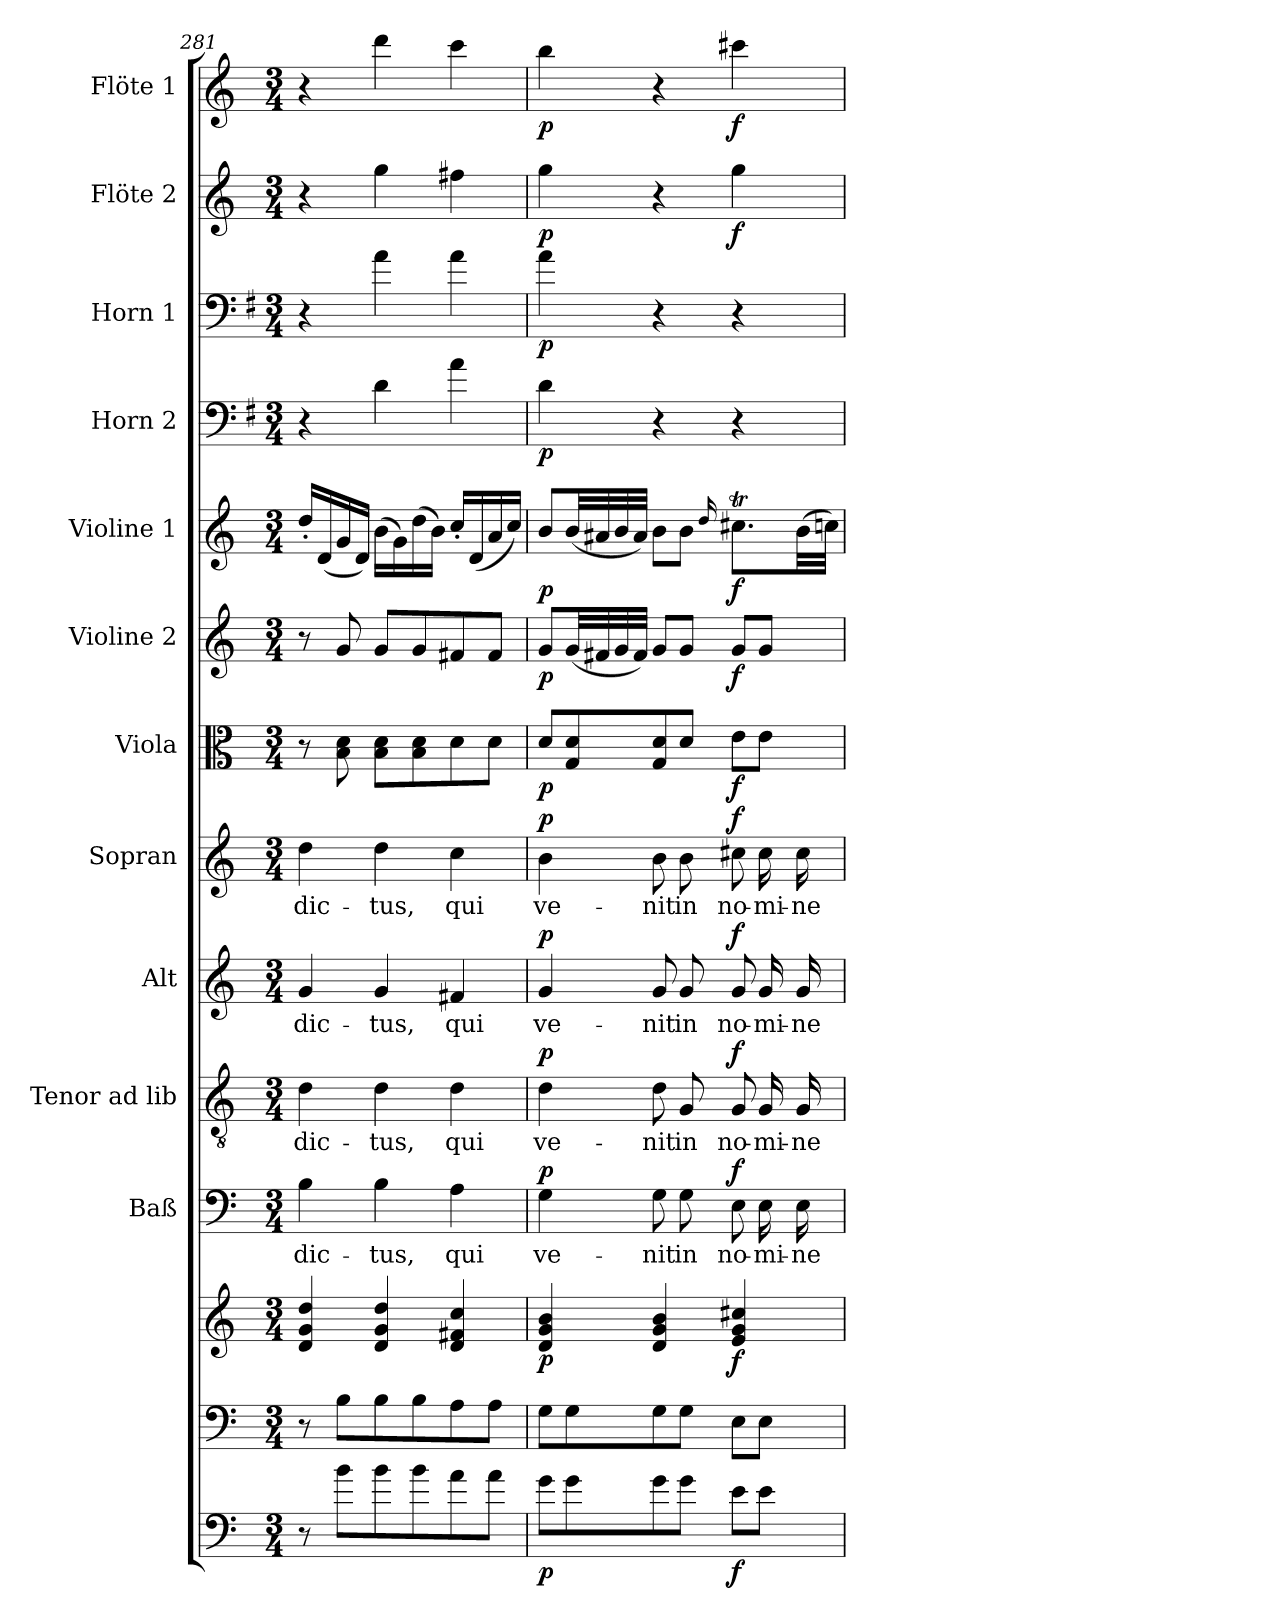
**kern	**dynam	**kern	**kern	**dynam	**kern	**text	**dynam	**kern	**text	**dynam	**kern	**text	**dynam	**kern	**text	**dynam	**kern	**dynam	**kern	**dynam	**kern	**dynam	**kern	**dynam	**kern	**dynam	**kern	**dynam	**kern	**dynam
*part13	*part13	*part12	*part12	*part12	*part11	*part11	*part11	*part10	*part10	*part10	*part9	*part9	*part9	*part8	*part8	*part8	*part7	*part7	*part6	*part6	*part5	*part5	*part4	*part4	*part3	*part3	*part2	*part2	*part1	*part1
*staff14	*staff14	*staff13	*staff12	*staff12/13	*staff11	*staff11	*staff11	*staff10	*staff10	*staff10	*staff9	*staff9	*staff9	*staff8	*staff8	*staff8	*staff7	*staff7	*staff6	*staff6	*staff5	*staff5	*staff4	*staff4	*staff3	*staff3	*staff2	*staff2	*staff1	*staff1
*	*	*	*	*	*I"Baß	*	*	*I"Tenor ad lib	*	*	*I"Alt	*	*	*I"Sopran	*	*	*I"Viola	*	*I"Violine 2	*	*I"Violine 1	*	*I"Horn 2	*	*I"Horn 1	*	*I"Flöte 2	*	*I"Flöte 1	*
*	*	*	*	*	*I'Baß	*	*	*I'Ten	*	*	*I'Alt	*	*	*I'Sop	*	*	*I'Vla.	*	*I'Vln. 2	*	*I'Vln. 1	*	*I'Hrn. 2	*	*I'Hrn. 1	*	*I'Fl. 2	*	*I'Fl. 1	*
*clefF4	*	*clefF4	*clefG2	*	*clefF4	*	*	*clefGv2	*	*	*clefG2	*	*	*clefG2	*	*	*clefC3	*	*clefG2	*	*clefG2	*	*clefF4	*	*clefF4	*	*clefG2	*	*clefG2	*
*ITrd7c12	*	*	*	*	*	*	*	*	*	*	*	*	*	*	*	*	*	*	*	*	*	*	*ITrd4c7	*	*ITrd4c7	*	*	*	*	*
*k[]	*	*k[]	*k[]	*	*k[]	*	*	*k[]	*	*	*k[]	*	*	*k[]	*	*	*k[]	*	*k[]	*	*k[]	*	*k[]	*	*k[]	*	*k[]	*	*k[]	*
*C:	*	*C:	*C:	*	*C:	*	*	*C:	*	*	*C:	*	*	*C:	*	*	*C:	*	*C:	*	*C:	*	*C:	*	*C:	*	*C:	*	*C:	*
*M3/4	*	*M3/4	*M3/4	*	*M3/4	*	*	*M3/4	*	*	*M3/4	*	*	*M3/4	*	*	*M3/4	*	*M3/4	*	*M3/4	*	*M3/4	*	*M3/4	*	*M3/4	*	*M3/4	*
=281	=281	=281	=281	=281	=281	=281	=281	=281	=281	=281	=281	=281	=281	=281	=281	=281	=281	=281	=281	=281	=281	=281	=281	=281	=281	=281	=281	=281	=281	=281
!	!	!	!	!	!	!LO:LY:b	!	!	!LO:LY:b	!	!	!LO:LY:b	!	!	!LO:LY:b	!	!	!	!	!	!	!	!	!	!	!	!	!	!	!
8r	.	8r	4d/ 4g/ 4dd/	.	4B\	-dic-	.	4d\	-dic-	.	4g/	-dic-	.	4dd\	-dic-	.	8r	.	8r	.	16dd'</LL	.	4r	.	4r	.	4r	.	4r	.
.	.	.	.	.	.	.	.	.	.	.	.	.	.	.	.	.	.	.	.	.	(<16d/	.	.	.	.	.	.	.	.	.
8B\L	.	8B\L	.	.	.	.	.	.	.	.	.	.	.	.	.	.	8B\ 8d\	.	8g/	.	16g/	.	.	.	.	.	.	.	.	.
.	.	.	.	.	.	.	.	.	.	.	.	.	.	.	.	.	.	.	.	.	16d/JJ)	.	.	.	.	.	.	.	.	.
!	!	!	!	!	!	!LO:LY:b	!	!	!LO:LY:b	!	!	!LO:LY:b	!	!	!LO:LY:b	!	!	!	!	!	!	!	!	!	!	!	!	!	!	!
8B\	.	8B\	4d/ 4g/ 4dd/	.	4B\	-tus,	.	4d\	-tus,	.	4g/	-tus,	.	4dd\	-tus,	.	8B\ 8d\L	.	8g/L	.	(>16b\LL	.	4G\	.	4d\	.	4gg\	.	4ddd\	.
.	.	.	.	.	.	.	.	.	.	.	.	.	.	.	.	.	.	.	.	.	16g\)	.	.	.	.	.	.	.	.	.
8B\	.	8B\	.	.	.	.	.	.	.	.	.	.	.	.	.	.	8B\ 8d\	.	8g/	.	(>16dd\	.	.	.	.	.	.	.	.	.
.	.	.	.	.	.	.	.	.	.	.	.	.	.	.	.	.	.	.	.	.	16b\JJ)	.	.	.	.	.	.	.	.	.
!	!	!	!	!	!	!LO:LY:b	!	!	!LO:LY:b	!	!	!LO:LY:b	!	!	!LO:LY:b	!	!	!	!	!	!	!	!	!	!	!	!	!	!	!
8A\	.	8A\	4d/ 4f#X/ 4cc/	.	4A\	qui	.	4d\	qui	.	4f#X/	qui	.	4cc\	qui	.	8d\	.	8f#X/	.	16cc'</LL	.	4d\	.	4d\	.	4ff#X\	.	4ccc\	.
.	.	.	.	.	.	.	.	.	.	.	.	.	.	.	.	.	.	.	.	.	(<16d/	.	.	.	.	.	.	.	.	.
8A\J	.	8A\J	.	.	.	.	.	.	.	.	.	.	.	.	.	.	8d\J	.	8f#/J	.	16a/	.	.	.	.	.	.	.	.	.
.	.	.	.	.	.	.	.	.	.	.	.	.	.	.	.	.	.	.	.	.	16cc/JJ)	.	.	.	.	.	.	.	.	.
=282	=282	=282	=282	=282	=282	=282	=282	=282	=282	=282	=282	=282	=282	=282	=282	=282	=282	=282	=282	=282	=282	=282	=282	=282	=282	=282	=282	=282	=282	=282
!	!LO:DY:b	!	!	!LO:DY:b	!	!LO:LY:b	!LO:DY:a	!	!LO:LY:b	!LO:DY:a	!	!LO:LY:b	!LO:DY:a	!	!LO:LY:b	!LO:DY:a	!	!LO:DY:b	!	!LO:DY:b	!	!LO:DY:b	!	!LO:DY:b	!	!LO:DY:b	!	!LO:DY:b	!	!LO:DY:b
8G\L	p	8G\L	4d/ 4g/ 4b/	p	4G\	ve-	p	4d\	ve-	p	4g/	ve-	p	4b\	ve-	p	8d/L	p	8g/L	p	8b/L	p	4G\	p	4d\	p	4gg\	p	4bb\	p
8G\	.	8G\	.	.	.	.	.	.	.	.	.	.	.	.	.	.	8G/ 8d/	.	(<32g/LL	.	(<32b/LL	.	.	.	.	.	.	.	.	.
.	.	.	.	.	.	.	.	.	.	.	.	.	.	.	.	.	.	.	32f#X/	.	32a#X/	.	.	.	.	.	.	.	.	.
.	.	.	.	.	.	.	.	.	.	.	.	.	.	.	.	.	.	.	32g/	.	32b/	.	.	.	.	.	.	.	.	.
.	.	.	.	.	.	.	.	.	.	.	.	.	.	.	.	.	.	.	32f#/JJJ)	.	32a#/JJJ)	.	.	.	.	.	.	.	.	.
!	!	!	!	!	!	!LO:LY:b	!	!	!LO:LY:b	!	!	!LO:LY:b	!	!	!LO:LY:b	!	!	!	!	!	!	!	!	!	!	!	!	!	!	!
8G\	.	8G\	4d/ 4g/ 4b/	.	8G\	-nit	.	8d\	-nit	.	8g/	-nit	.	8b\	-nit	.	8G/ 8d/	.	8g/L	.	8b\L	.	4r	.	4r	.	4r	.	4r	.
!	!	!	!	!	!	!LO:LY:b	!	!	!LO:LY:b	!	!	!LO:LY:b	!	!	!LO:LY:b	!	!	!	!	!	!	!	!	!	!	!	!	!	!	!
8G\J	.	8G\J	.	.	8G\	in	.	8G/	in	.	8g/	in	.	8b\	in	.	8d/J	.	8g/J	.	8b\J	.	.	.	.	.	.	.	.	.
.	.	.	.	.	.	.	.	.	.	.	.	.	.	.	.	.	.	.	.	.	16qqdd/	.	.	.	.	.	.	.	.	.
!	!LO:DY:b	!	!	!LO:DY:b	!	!LO:LY:b	!LO:DY:a	!	!LO:LY:b	!LO:DY:a	!	!LO:LY:b	!LO:DY:a	!	!LO:LY:b	!LO:DY:a	!	!LO:DY:b	!	!LO:DY:b	!	!LO:DY:b	!	!	!	!	!	!LO:DY:b	!	!LO:DY:b
8E\L	f	8E\L	4e/ 4g/ 4cc#X/	f	8E\	no-	f	8G/	no-	f	8g/	no-	f	8cc#X\	no-	f	8e\L	f	8g/L	f	8.cc#Xt\L	f	4r	.	4r	.	4gg\	f	4ccc#X\	f
!	!	!	!	!	!	!LO:LY:b	!	!	!LO:LY:b	!	!	!LO:LY:b	!	!	!LO:LY:b	!	!	!	!	!	!	!	!	!	!	!	!	!	!	!
8E\J	.	8E\J	.	.	16E\	-mi-	.	16G/	-mi-	.	16g/	-mi-	.	16cc#\	-mi-	.	8e\J	.	8g/J	.	.	.	.	.	.	.	.	.	.	.
!	!	!	!	!	!	!LO:LY:b	!	!	!LO:LY:b	!	!	!LO:LY:b	!	!	!LO:LY:b	!	!	!	!	!	!	!	!	!	!	!	!	!	!	!
.	.	.	.	.	16E\	-ne	.	16G/	-ne	.	16g/	-ne	.	16cc#\	-ne	.	.	.	.	.	(>32b\LL	.	.	.	.	.	.	.	.	.
.	.	.	.	.	.	.	.	.	.	.	.	.	.	.	.	.	.	.	.	.	32ccn\JJJ)	.	.	.	.	.	.	.	.	.
=	=	=	=	=	=	=	=	=	=	=	=	=	=	=	=	=	=	=	=	=	=	=	=	=	=	=	=	=	=	=
*-	*-	*-	*-	*-	*-	*-	*-	*-	*-	*-	*-	*-	*-	*-	*-	*-	*-	*-	*-	*-	*-	*-	*-	*-	*-	*-	*-	*-	*-	*-
